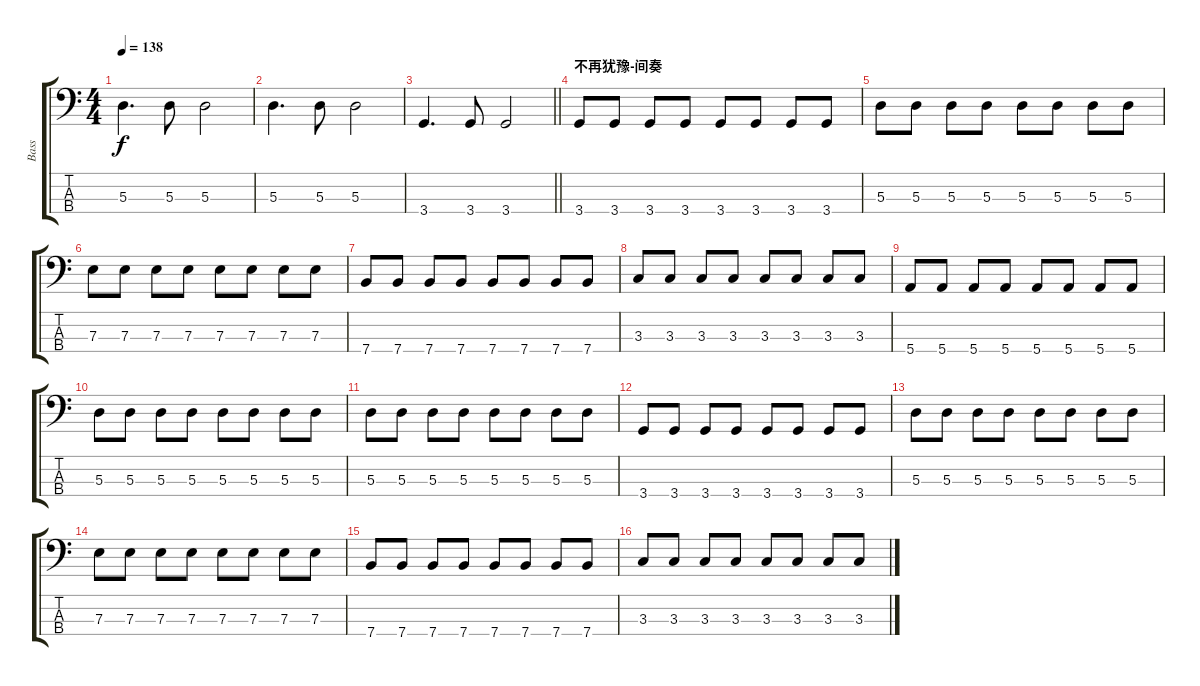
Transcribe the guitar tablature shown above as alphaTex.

\track ("Bass" "Bass") {instrument electricbassfinger}
\staff {score tabs}
\tuning (G2 D2 A1 E1) {hide}
\ts (4 4)
\tempo 138
\clef f4
\ks c
5.3.4{d dy f} 5.3.8 5.3.2 |
5.3.4{d} 5.3.8 5.3.2 |
\barLineRight lightlight
3.4.4{d} 3.4.8 3.4.2 |
\section ("" "不再犹豫-间奏")
3.4.8 3.4.8 3.4.8 3.4.8 3.4.8 3.4.8 3.4.8 3.4.8 |
5.3.8 5.3.8 5.3.8 5.3.8 5.3.8 5.3.8 5.3.8 5.3.8 |
7.3.8 7.3.8 7.3.8 7.3.8 7.3.8 7.3.8 7.3.8 7.3.8 |
7.4.8 7.4.8 7.4.8 7.4.8 7.4.8 7.4.8 7.4.8 7.4.8 |
3.3.8 3.3.8 3.3.8 3.3.8 3.3.8 3.3.8 3.3.8 3.3.8 |
5.4.8 5.4.8 5.4.8 5.4.8 5.4.8 5.4.8 5.4.8 5.4.8 |
5.3.8 5.3.8 5.3.8 5.3.8 5.3.8 5.3.8 5.3.8 5.3.8 |
5.3.8 5.3.8 5.3.8 5.3.8 5.3.8 5.3.8 5.3.8 5.3.8 |
3.4.8 3.4.8 3.4.8 3.4.8 3.4.8 3.4.8 3.4.8 3.4.8 |
5.3.8 5.3.8 5.3.8 5.3.8 5.3.8 5.3.8 5.3.8 5.3.8 |
7.3.8 7.3.8 7.3.8 7.3.8 7.3.8 7.3.8 7.3.8 7.3.8 |
7.4.8 7.4.8 7.4.8 7.4.8 7.4.8 7.4.8 7.4.8 7.4.8 |
3.3.8 3.3.8 3.3.8 3.3.8 3.3.8 3.3.8 3.3.8 3.3.8
